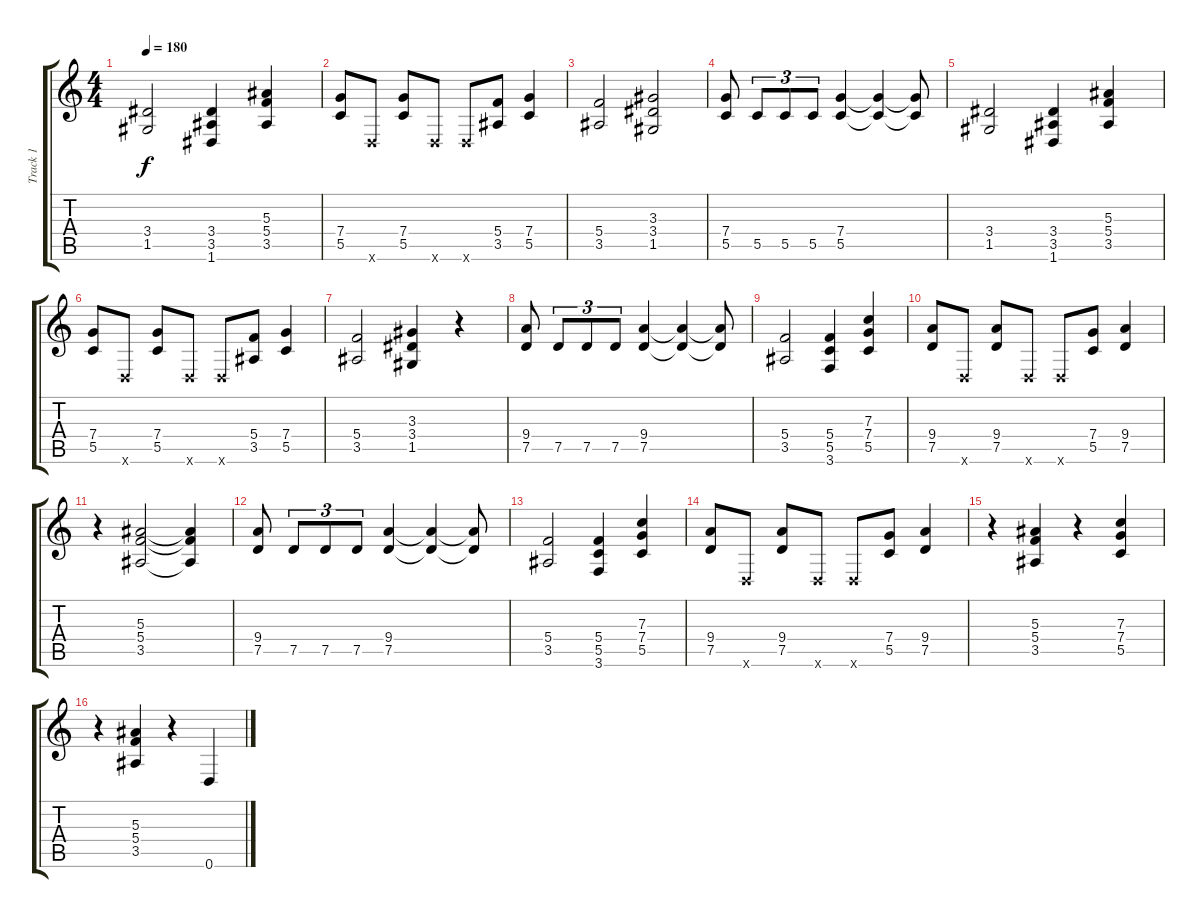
\track ("Track 1" "Track 1") {instrument distortionguitar}
\staff {score tabs}
\tuning (D4 A3 F3 C3 G2 D2) {hide}
\ts (4 4)
\tempo 180
\clef g2
\ks c
(3.4 1.5).2{dy f} (3.4 3.5 1.6).4 (5.3 5.4 3.5).4 |
(7.4 5.5).8 0.6{x}.8 (7.4 5.5).8 0.6{x}.8 0.6{x}.8 (5.4 3.5).8 (7.4 5.5).4 |
(5.4 3.5).2 (3.3 3.4 1.5).2 |
(7.4 5.5).8 5.5.8{tu (3 2)} 5.5.8{tu (3 2)} 5.5.8{tu (3 2)} (7.4 5.5).4 (7.4{t} 5.5{t}).4 (7.4{t} 5.5{t}).8 |
(3.4 1.5).2 (3.4 3.5 1.6).4 (5.3 5.4 3.5).4 |
(7.4 5.5).8 0.6{x}.8 (7.4 5.5).8 0.6{x}.8 0.6{x}.8 (5.4 3.5).8 (7.4 5.5).4 |
(5.4 3.5).2 (3.3 3.4 1.5).4 r.4 |
(9.4 7.5).8 7.5.8{tu (3 2)} 7.5.8{tu (3 2)} 7.5.8{tu (3 2)} (9.4 7.5).4 (9.4{t} 7.5{t}).4 (9.4{t} 7.5{t}).8 |
(5.4 3.5).2 (5.4 5.5 3.6).4 (7.3 7.4 5.5).4 |
(9.4 7.5).8 0.6{x}.8 (9.4 7.5).8 0.6{x}.8 0.6{x}.8 (7.4 5.5).8 (9.4 7.5).4 |
r.4 (5.3 5.4 3.5).2 (5.3{t} 5.4{t} 3.5{t}).4 |
(9.4 7.5).8 7.5.8{tu (3 2)} 7.5.8{tu (3 2)} 7.5.8{tu (3 2)} (9.4 7.5).4 (9.4{t} 7.5{t}).4 (9.4{t} 7.5{t}).8 |
(5.4 3.5).2 (5.4 5.5 3.6).4 (7.3 7.4 5.5).4 |
(9.4 7.5).8 0.6{x}.8 (9.4 7.5).8 0.6{x}.8 0.6{x}.8 (7.4 5.5).8 (9.4 7.5).4 |
r.4 (5.3 5.4 3.5).4 r.4 (7.3 7.4 5.5).4 |
r.4 (5.3 5.4 3.5).4 r.4 0.6.4
